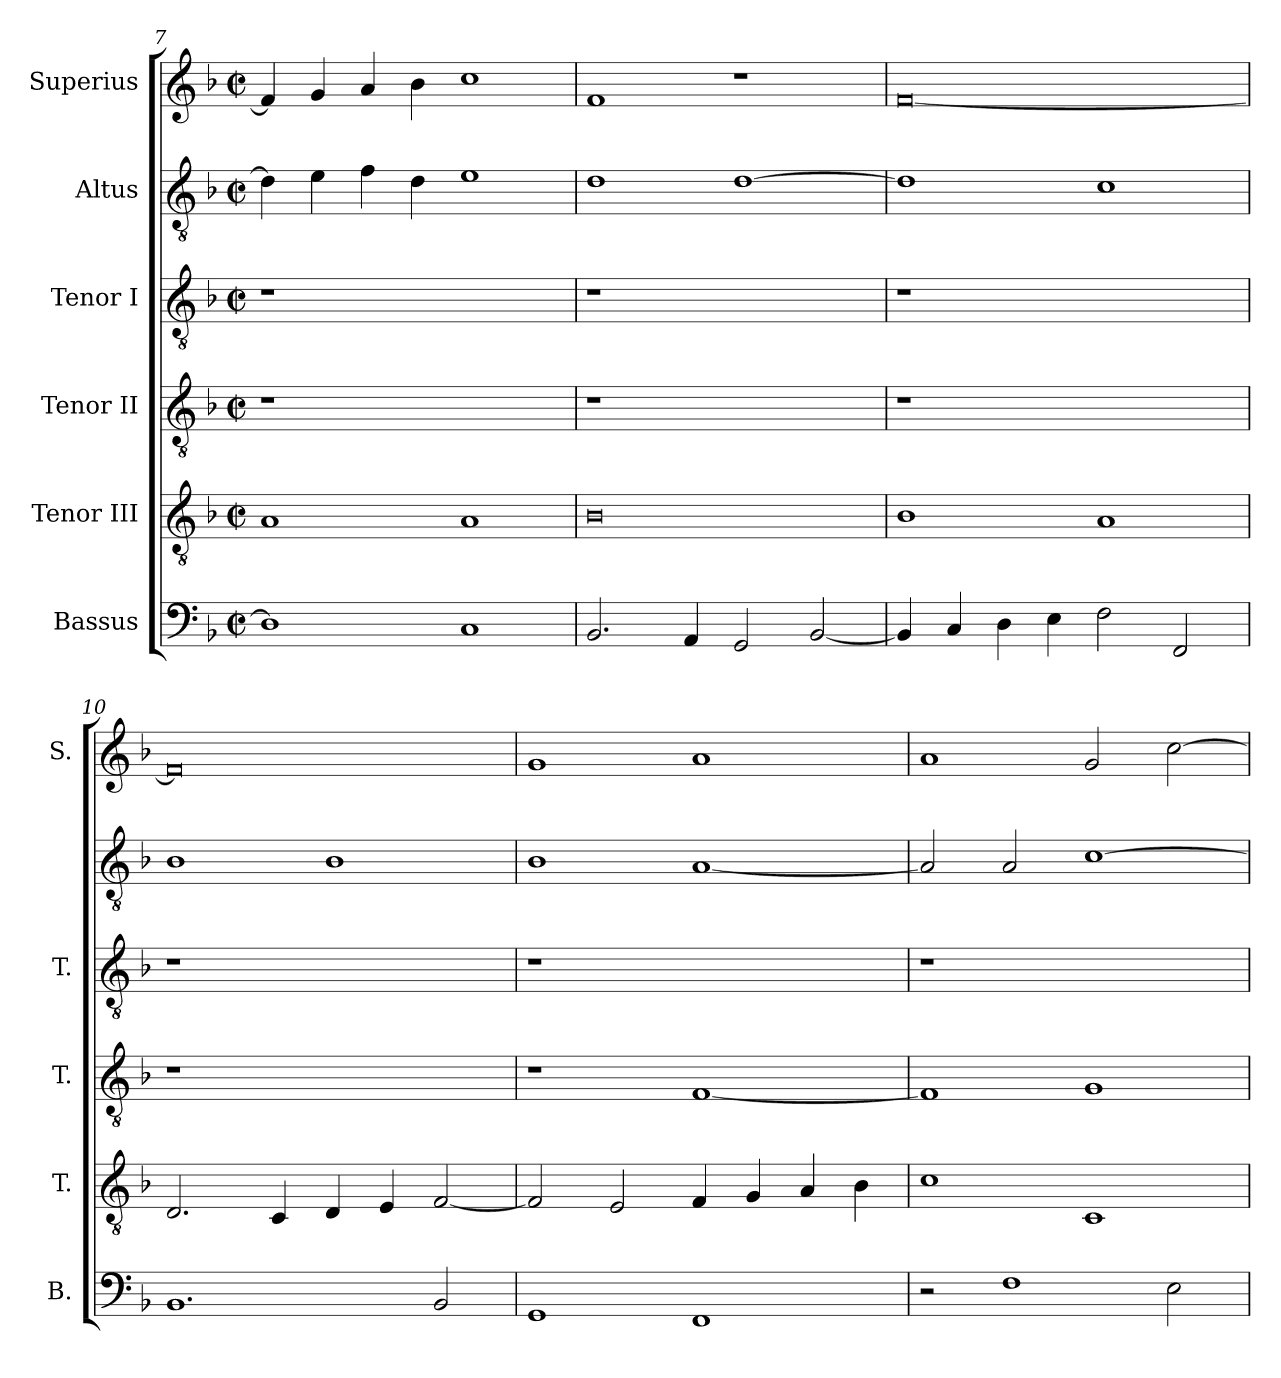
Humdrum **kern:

**kern	**kern	**kern	**kern	**kern	**kern
*part6	*part5	*part4	*part3	*part2	*part1
*staff6	*staff5	*staff4	*staff3	*staff2	*staff1
*I"Bassus	*I"Tenor III	*I"Tenor II	*I"Tenor I	*I"Altus	*I"Superius
*I'B.	*I'T.	*I'T.	*I'T.	*	*I'S.
*clefF4	*clefGv2	*clefGv2	*clefGv2	*clefGv2	*clefG2
*	*ITrd7c12	*ITrd7c12	*ITrd7c12	*ITrd7c12	*
*k[b-]	*k[b-]	*k[b-]	*k[b-]	*k[b-]	*k[b-]
*F:	*F:	*F:	*F:	*F:	*F:
*M2/2	*M2/2	*M2/2	*M2/2	*M2/2	*M2/2
*met(c|)	*met(c|)	*met(c|)	*met(c|)	*met(c|)	*met(c|)
=7	=7	=7	=7	=7	=7
!	!	!LO:N:vis=1	!LO:N:vis=1	!	!
1Di]	1AAi	1r	1r	4Di\]	4fi/]
.	.	.	.	4Ei\	4gi/
.	.	.	.	4Fi\	4ai/
.	.	.	.	4Di\	4b-i\
1Ci	1AAi	1ryy	1ryy	1Ei	1cci
=8	=8	=8	=8	=8	=8
!	!	!LO:N:vis=1	!LO:N:vis=1	!	!
2.BB-i/	0BB-i	1r	1r	1Di	1fi
4AAi/	.	.	.	.	.
2GGi/	.	1ryy	1ryy	[>1Di	1r
[<2BB-i/	.	.	.	.	.
=9	=9	=9	=9	=9	=9
!	!	!LO:N:vis=1	!LO:N:vis=1	!	!
4BB-i/]	1BB-i	1r	1r	1Di]	[<0fi
4Ci/	.	.	.	.	.
4Di\	.	.	.	.	.
4Ei\	.	.	.	.	.
2Fi\	1AAi	1ryy	1ryy	1Ci	.
2FFi/	.	.	.	.	.
=10	=10	=10	=10	=10	=10
!	!	!LO:N:vis=1	!LO:N:vis=1	!	!
1.BB-i	2.DDi/	1r	1r	1BB-i	0fi]
.	4CCi/	.	.	.	.
.	4DDi/	1ryy	1ryy	1BB-i	.
.	4EEi/	.	.	.	.
2BB-i/	[<2FFi/	.	.	.	.
!!LO:PB:g=z
=11	=11	=11	=11	=11	=11
!	!	!	!LO:N:vis=1	!	!
1GGi	2FFi/]	1r	1r	1BB-i	1gi
.	2EEi/	.	.	.	.
1FFi	4FFi/	[<1FFi	1ryy	[<1AAi	1ai
.	4GGi/	.	.	.	.
.	4AAi/	.	.	.	.
.	4BB-i\	.	.	.	.
=12	=12	=12	=12	=12	=12
!	!	!	!LO:N:vis=1	!	!
2r	1Ci	1FFi]	1r	2AAi/]	1ai
1Fi	.	.	.	2AAi/	.
.	1CCi	1GGi	1ryy	[>1Ci	2gi/
2Ei\	.	.	.	.	[>2cci\
=	=	=	=	=	=
*-	*-	*-	*-	*-	*-
